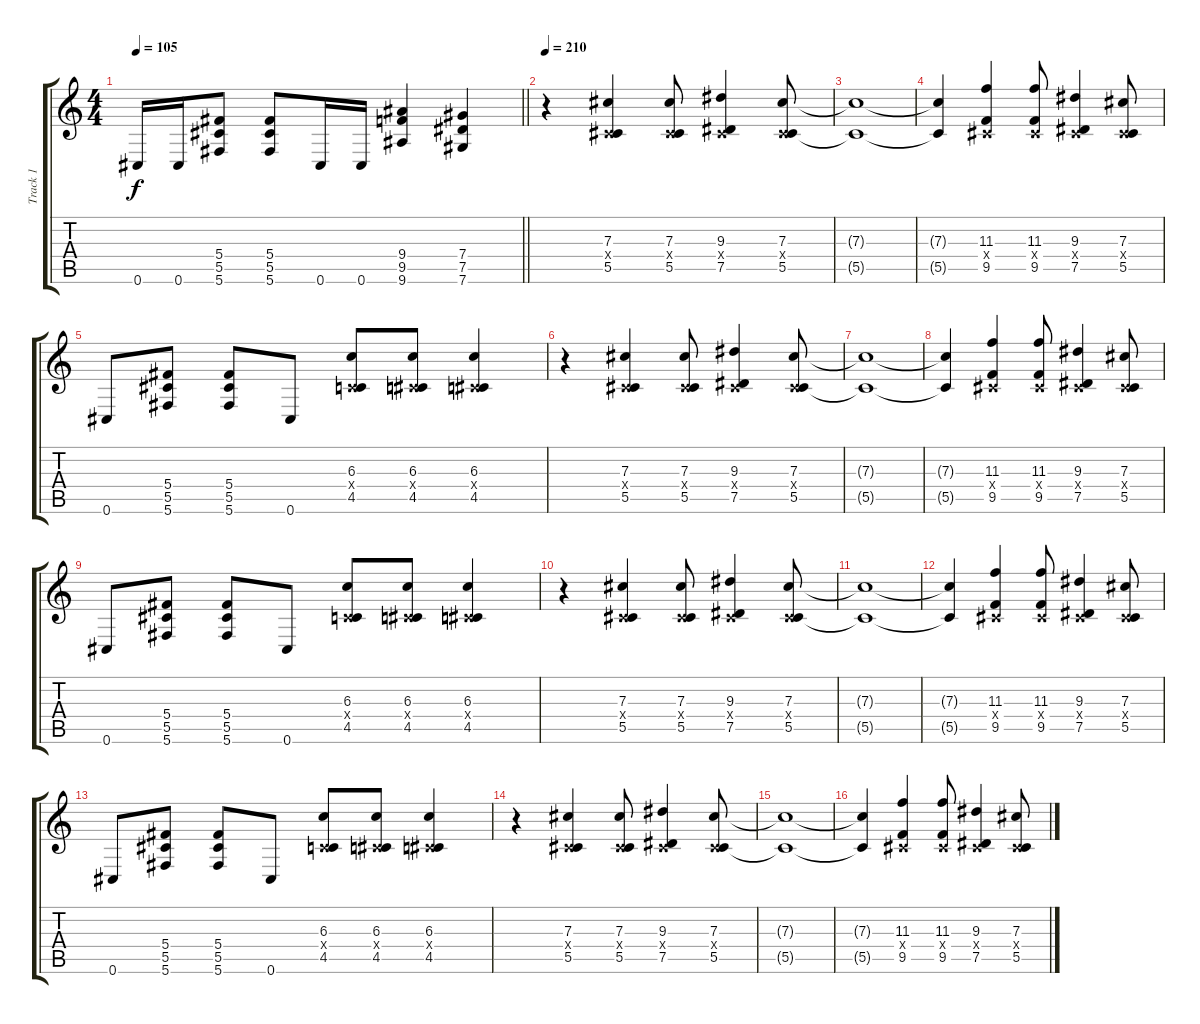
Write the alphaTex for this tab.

\track ("Track 1" "Track 1") {instrument distortionguitar}
\staff {score tabs}
\tuning (Eb4 Bb3 Gb3 Db3 Ab2 Db2) {hide}
\ts (4 4)
\tempo 105
\clef g2
\barLineRight lightlight
\ks c
0.6.16{dy f} 0.6.16 (5.4 5.5 5.6).8 (5.4 5.5 5.6).8 0.6.16 0.6.16 (9.4 9.5 9.6).4 (7.4 7.5 7.6).4 |
\section ("" "")
\tempo 210
r.4 (7.3 0.4{x} 5.5).4 (7.3 0.4{x} 5.5).8 (9.3 0.4{x} 7.5).4 (7.3 0.4{x} 5.5).8 |
(7.3{t} 5.5{t}).1 |
(7.3{t} 5.5{t}).4 (11.3 0.4{x} 9.5).4 (11.3 0.4{x} 9.5).8 (9.3 0.4{x} 7.5).4 (7.3 0.4{x} 5.5).8 |
0.6.8 (5.4 5.5 5.6).8 (5.4 5.5 5.6).8 0.6.8 (6.3 0.4{x} 4.5).8 (6.3 0.4{x} 4.5).8 (6.3 0.4{x} 4.5).4 |
r.4 (7.3 0.4{x} 5.5).4 (7.3 0.4{x} 5.5).8 (9.3 0.4{x} 7.5).4 (7.3 0.4{x} 5.5).8 |
(7.3{t} 5.5{t}).1 |
(7.3{t} 5.5{t}).4 (11.3 0.4{x} 9.5).4 (11.3 0.4{x} 9.5).8 (9.3 0.4{x} 7.5).4 (7.3 0.4{x} 5.5).8 |
0.6.8 (5.4 5.5 5.6).8 (5.4 5.5 5.6).8 0.6.8 (6.3 0.4{x} 4.5).8 (6.3 0.4{x} 4.5).8 (6.3 0.4{x} 4.5).4 |
r.4 (7.3 0.4{x} 5.5).4 (7.3 0.4{x} 5.5).8 (9.3 0.4{x} 7.5).4 (7.3 0.4{x} 5.5).8 |
(7.3{t} 5.5{t}).1 |
(7.3{t} 5.5{t}).4 (11.3 0.4{x} 9.5).4 (11.3 0.4{x} 9.5).8 (9.3 0.4{x} 7.5).4 (7.3 0.4{x} 5.5).8 |
0.6.8 (5.4 5.5 5.6).8 (5.4 5.5 5.6).8 0.6.8 (6.3 0.4{x} 4.5).8 (6.3 0.4{x} 4.5).8 (6.3 0.4{x} 4.5).4 |
r.4 (7.3 0.4{x} 5.5).4 (7.3 0.4{x} 5.5).8 (9.3 0.4{x} 7.5).4 (7.3 0.4{x} 5.5).8 |
(7.3{t} 5.5{t}).1 |
(7.3{t} 5.5{t}).4 (11.3 0.4{x} 9.5).4 (11.3 0.4{x} 9.5).8 (9.3 0.4{x} 7.5).4 (7.3 0.4{x} 5.5).8
